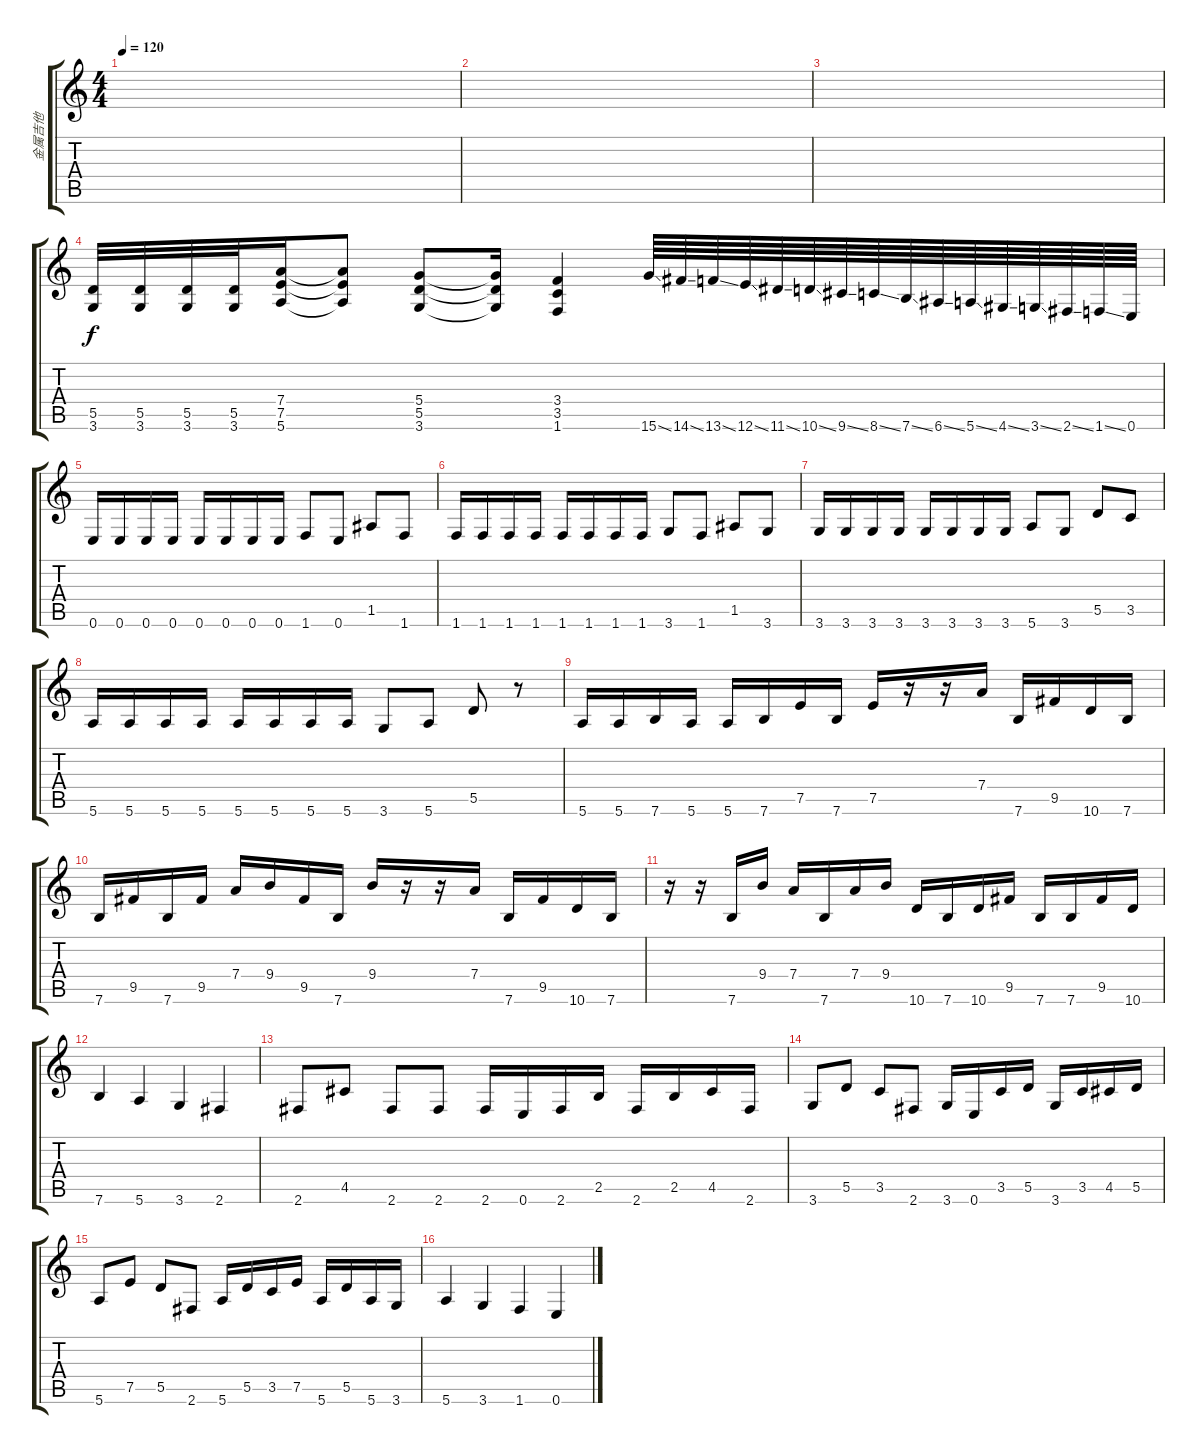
\track ("金属吉他" "金属吉他") {instrument distortionguitar}
\staff {score tabs}
\tuning (E4 B3 G3 D3 A2 E2) {hide}
\ts (4 4)
\tempo 120
\clef g2
\ks c
|
|
|
(5.5 3.6).32 (5.5 3.6).32 (5.5 3.6).32 (5.5 3.6).32 (7.4 7.5 5.6).16 (7.4{t} 7.5{t} 5.6{t}).8 (5.4 5.5 3.6).8 (5.4{t} 5.5{t} 3.6{t}).16 (3.4 3.5 1.6).4 15.6{ss}.64 14.6{ss}.64 13.6{ss}.64 12.6{ss}.64 11.6{ss}.64 10.6{ss}.64 9.6{ss}.64 8.6{ss}.64 7.6{ss}.64 6.6{ss}.64 5.6{ss}.64 4.6{ss}.64 3.6{ss}.64 2.6{ss}.64 1.6{ss}.64 0.6.64 |
0.6.16 0.6.16 0.6.16 0.6.16 0.6.16 0.6.16 0.6.16 0.6.16 1.6.8 0.6.8 1.5.8 1.6.8 |
1.6.16 1.6.16 1.6.16 1.6.16 1.6.16 1.6.16 1.6.16 1.6.16 3.6.8 1.6.8 1.5.8 3.6.8 |
3.6.16 3.6.16 3.6.16 3.6.16 3.6.16 3.6.16 3.6.16 3.6.16 5.6.8 3.6.8 5.5.8 3.5.8 |
5.6.16 5.6.16 5.6.16 5.6.16 5.6.16 5.6.16 5.6.16 5.6.16 3.6.8 5.6.8 5.5.8 r.8 |
5.6.16 5.6.16 7.6.16 5.6.16 5.6.16 7.6.16 7.5.16 7.6.16 7.5.16 r.16 r.16 7.4.16 7.6.16 9.5.16 10.6.16 7.6.16 |
7.6.16 9.5.16 7.6.16 9.5.16 7.4.16 9.4.16 9.5.16 7.6.16 9.4.16 r.16 r.16 7.4.16 7.6.16 9.5.16 10.6.16 7.6.16 |
r.16 r.16 7.6.16 9.4.16 7.4.16 7.6.16 7.4.16 9.4.16 10.6.16 7.6.16 10.6.16 9.5.16 7.6.16 7.6.16 9.5.16 10.6.16 |
7.6.4 5.6.4 3.6.4 2.6.4 |
2.6.8 4.5.8 2.6.8 2.6.8 2.6.16 0.6.16 2.6.16 2.5.16 2.6.16 2.5.16 4.5.16 2.6.16 |
3.6.8 5.5.8 3.5.8 2.6.8 3.6.16 0.6.16 3.5.16 5.5.16 3.6.16 3.5.16 4.5.16 5.5.16 |
5.6.8 7.5.8 5.5.8 2.6.8 5.6.16 5.5.16 3.5.16 7.5.16 5.6.16 5.5.16 5.6.16 3.6.16 |
5.6.4 3.6.4 1.6.4 0.6.4
